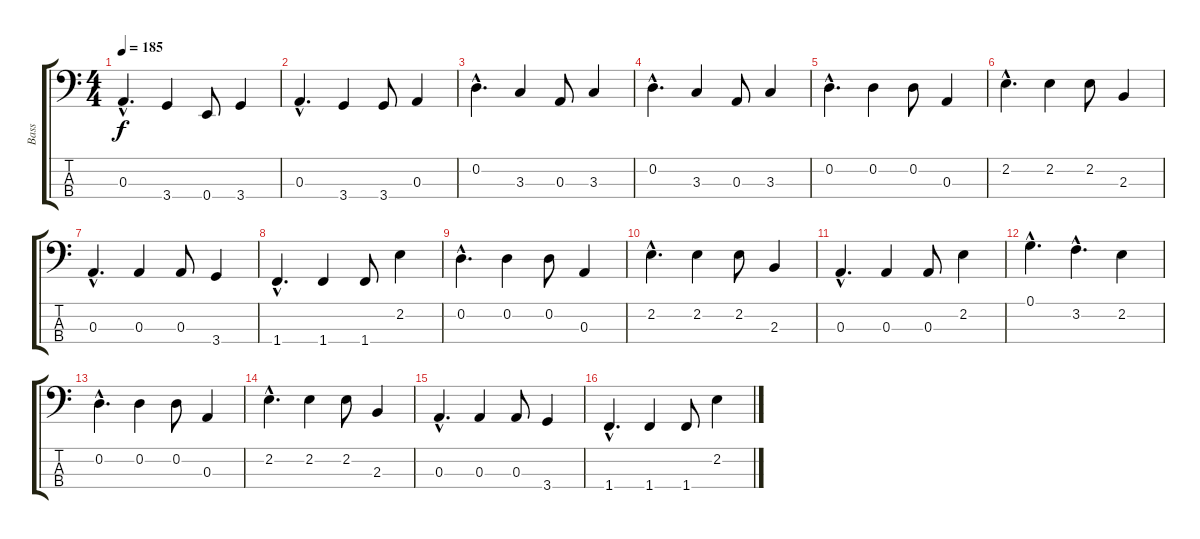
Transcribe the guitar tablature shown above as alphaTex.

\track ("Bass" "Bass") {instrument electricbassfinger}
\staff {score tabs}
\tuning (G2 D2 A1 E1) {hide}
\ts (4 4)
\tempo 185
\clef f4
\ks c
0.3{hac}.4{d dy f} 3.4.4 0.4.8 3.4.4 |
0.3{hac}.4{d} 3.4.4 3.4.8 0.3.4 |
0.2{hac}.4{d} 3.3.4 0.3.8 3.3.4 |
0.2{hac}.4{d} 3.3.4 0.3.8 3.3.4 |
0.2{hac}.4{d} 0.2.4 0.2.8 0.3.4 |
2.2{hac}.4{d} 2.2.4 2.2.8 2.3.4 |
0.3{hac}.4{d} 0.3.4 0.3.8 3.4.4 |
1.4{hac}.4{d} 1.4.4 1.4.8 2.2.4 |
0.2{hac}.4{d} 0.2.4 0.2.8 0.3.4 |
2.2{hac}.4{d} 2.2.4 2.2.8 2.3.4 |
0.3{hac}.4{d} 0.3.4 0.3.8 2.2.4 |
0.1{hac}.4{d} 3.2{hac}.4{d} 2.2.4 |
0.2{hac}.4{d} 0.2.4 0.2.8 0.3.4 |
2.2{hac}.4{d} 2.2.4 2.2.8 2.3.4 |
0.3{hac}.4{d} 0.3.4 0.3.8 3.4.4 |
1.4{hac}.4{d} 1.4.4 1.4.8 2.2.4
